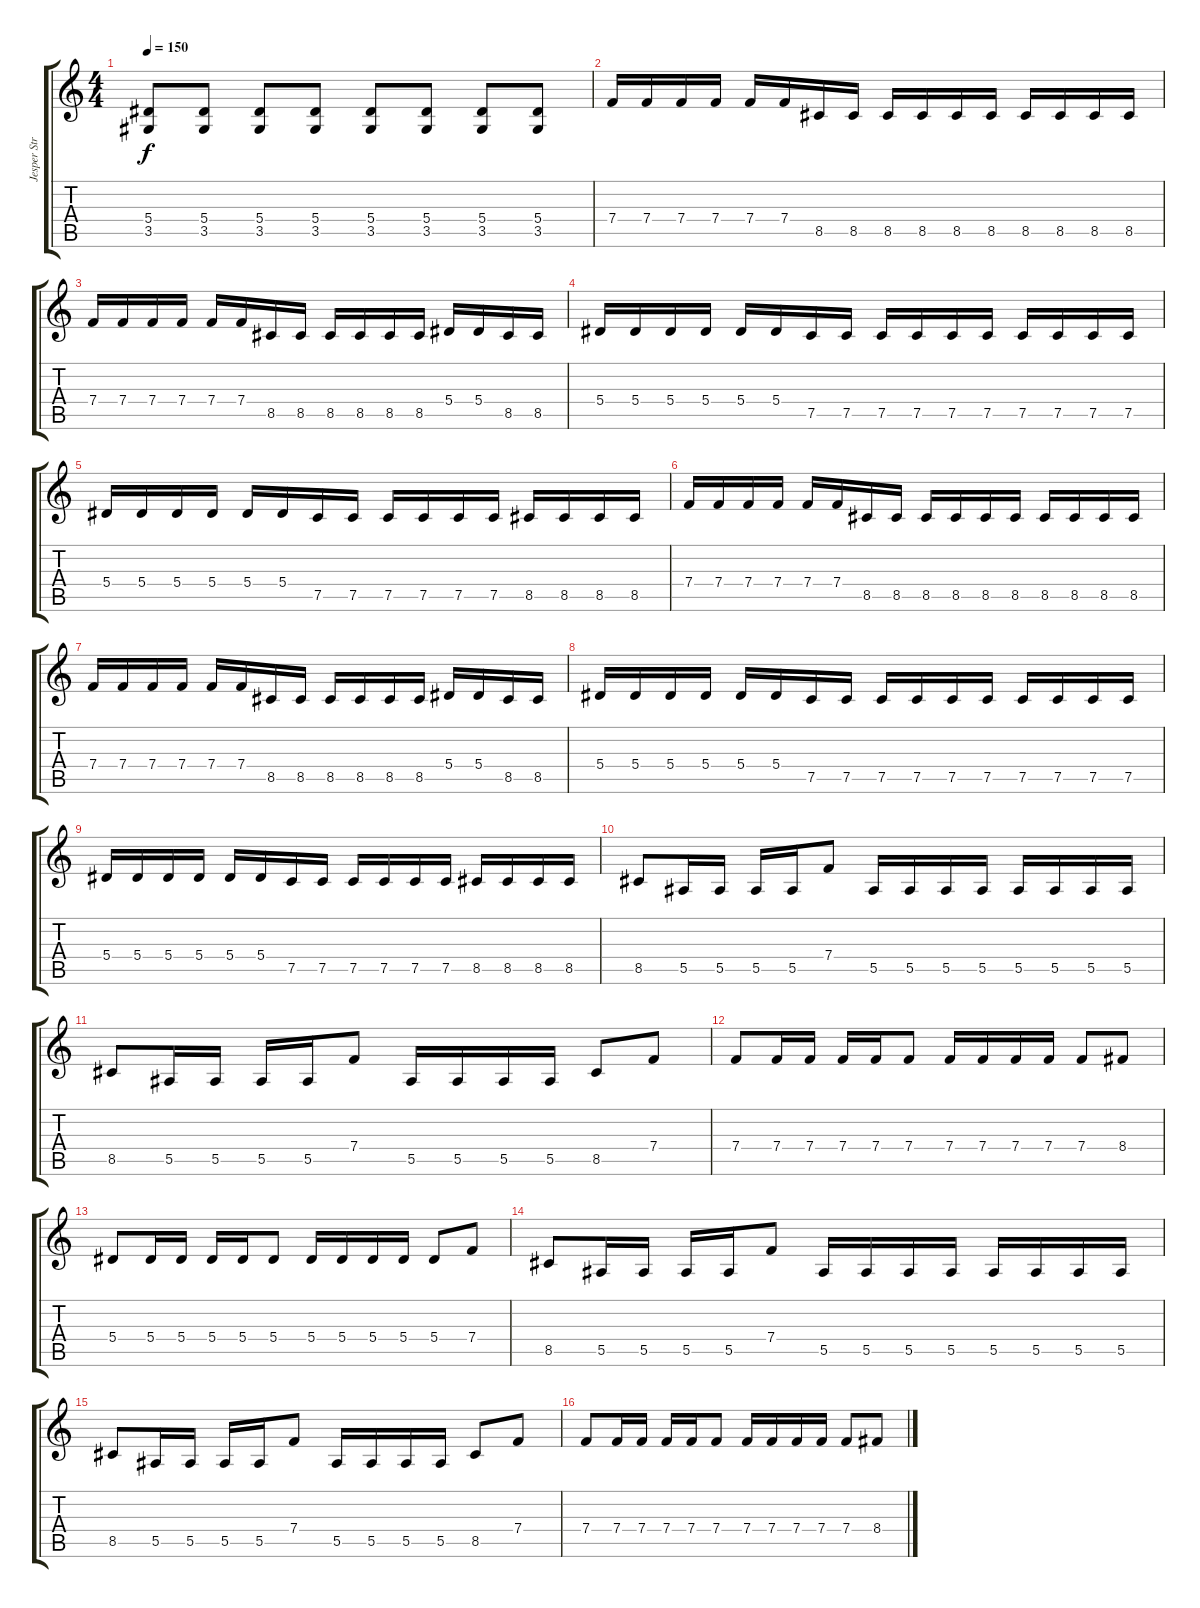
\track ("Jesper Strömblad" "Jesper Str") {instrument distortionguitar}
\staff {score tabs}
\tuning (C4 G3 Eb3 Bb2 F2 C2) {hide}
\ts (4 4)
\tempo 150
\clef g2
\ks c
(5.4 3.5).8{dy f} (5.4 3.5).8 (5.4 3.5).8 (5.4 3.5).8 (5.4 3.5).8 (5.4 3.5).8 (5.4 3.5).8 (5.4 3.5).8 |
7.4.16 7.4.16 7.4.16 7.4.16 7.4.16 7.4.16 8.5.16 8.5.16 8.5.16 8.5.16 8.5.16 8.5.16 8.5.16 8.5.16 8.5.16 8.5.16 |
7.4.16 7.4.16 7.4.16 7.4.16 7.4.16 7.4.16 8.5.16 8.5.16 8.5.16 8.5.16 8.5.16 8.5.16 5.4.16 5.4.16 8.5.16 8.5.16 |
5.4.16 5.4.16 5.4.16 5.4.16 5.4.16 5.4.16 7.5.16 7.5.16 7.5.16 7.5.16 7.5.16 7.5.16 7.5.16 7.5.16 7.5.16 7.5.16 |
5.4.16 5.4.16 5.4.16 5.4.16 5.4.16 5.4.16 7.5.16 7.5.16 7.5.16 7.5.16 7.5.16 7.5.16 8.5.16 8.5.16 8.5.16 8.5.16 |
7.4.16 7.4.16 7.4.16 7.4.16 7.4.16 7.4.16 8.5.16 8.5.16 8.5.16 8.5.16 8.5.16 8.5.16 8.5.16 8.5.16 8.5.16 8.5.16 |
7.4.16 7.4.16 7.4.16 7.4.16 7.4.16 7.4.16 8.5.16 8.5.16 8.5.16 8.5.16 8.5.16 8.5.16 5.4.16 5.4.16 8.5.16 8.5.16 |
5.4.16 5.4.16 5.4.16 5.4.16 5.4.16 5.4.16 7.5.16 7.5.16 7.5.16 7.5.16 7.5.16 7.5.16 7.5.16 7.5.16 7.5.16 7.5.16 |
5.4.16 5.4.16 5.4.16 5.4.16 5.4.16 5.4.16 7.5.16 7.5.16 7.5.16 7.5.16 7.5.16 7.5.16 8.5.16 8.5.16 8.5.16 8.5.16 |
8.5.8 5.5.16 5.5.16 5.5.16 5.5.16 7.4.8 5.5.16 5.5.16 5.5.16 5.5.16 5.5.16 5.5.16 5.5.16 5.5.16 |
8.5.8 5.5.16 5.5.16 5.5.16 5.5.16 7.4.8 5.5.16 5.5.16 5.5.16 5.5.16 8.5.8 7.4.8 |
7.4.8 7.4.16 7.4.16 7.4.16 7.4.16 7.4.8 7.4.16 7.4.16 7.4.16 7.4.16 7.4.8 8.4.8 |
5.4.8 5.4.16 5.4.16 5.4.16 5.4.16 5.4.8 5.4.16 5.4.16 5.4.16 5.4.16 5.4.8 7.4.8 |
8.5.8 5.5.16 5.5.16 5.5.16 5.5.16 7.4.8 5.5.16 5.5.16 5.5.16 5.5.16 5.5.16 5.5.16 5.5.16 5.5.16 |
8.5.8 5.5.16 5.5.16 5.5.16 5.5.16 7.4.8 5.5.16 5.5.16 5.5.16 5.5.16 8.5.8 7.4.8 |
7.4.8 7.4.16 7.4.16 7.4.16 7.4.16 7.4.8 7.4.16 7.4.16 7.4.16 7.4.16 7.4.8 8.4.8
